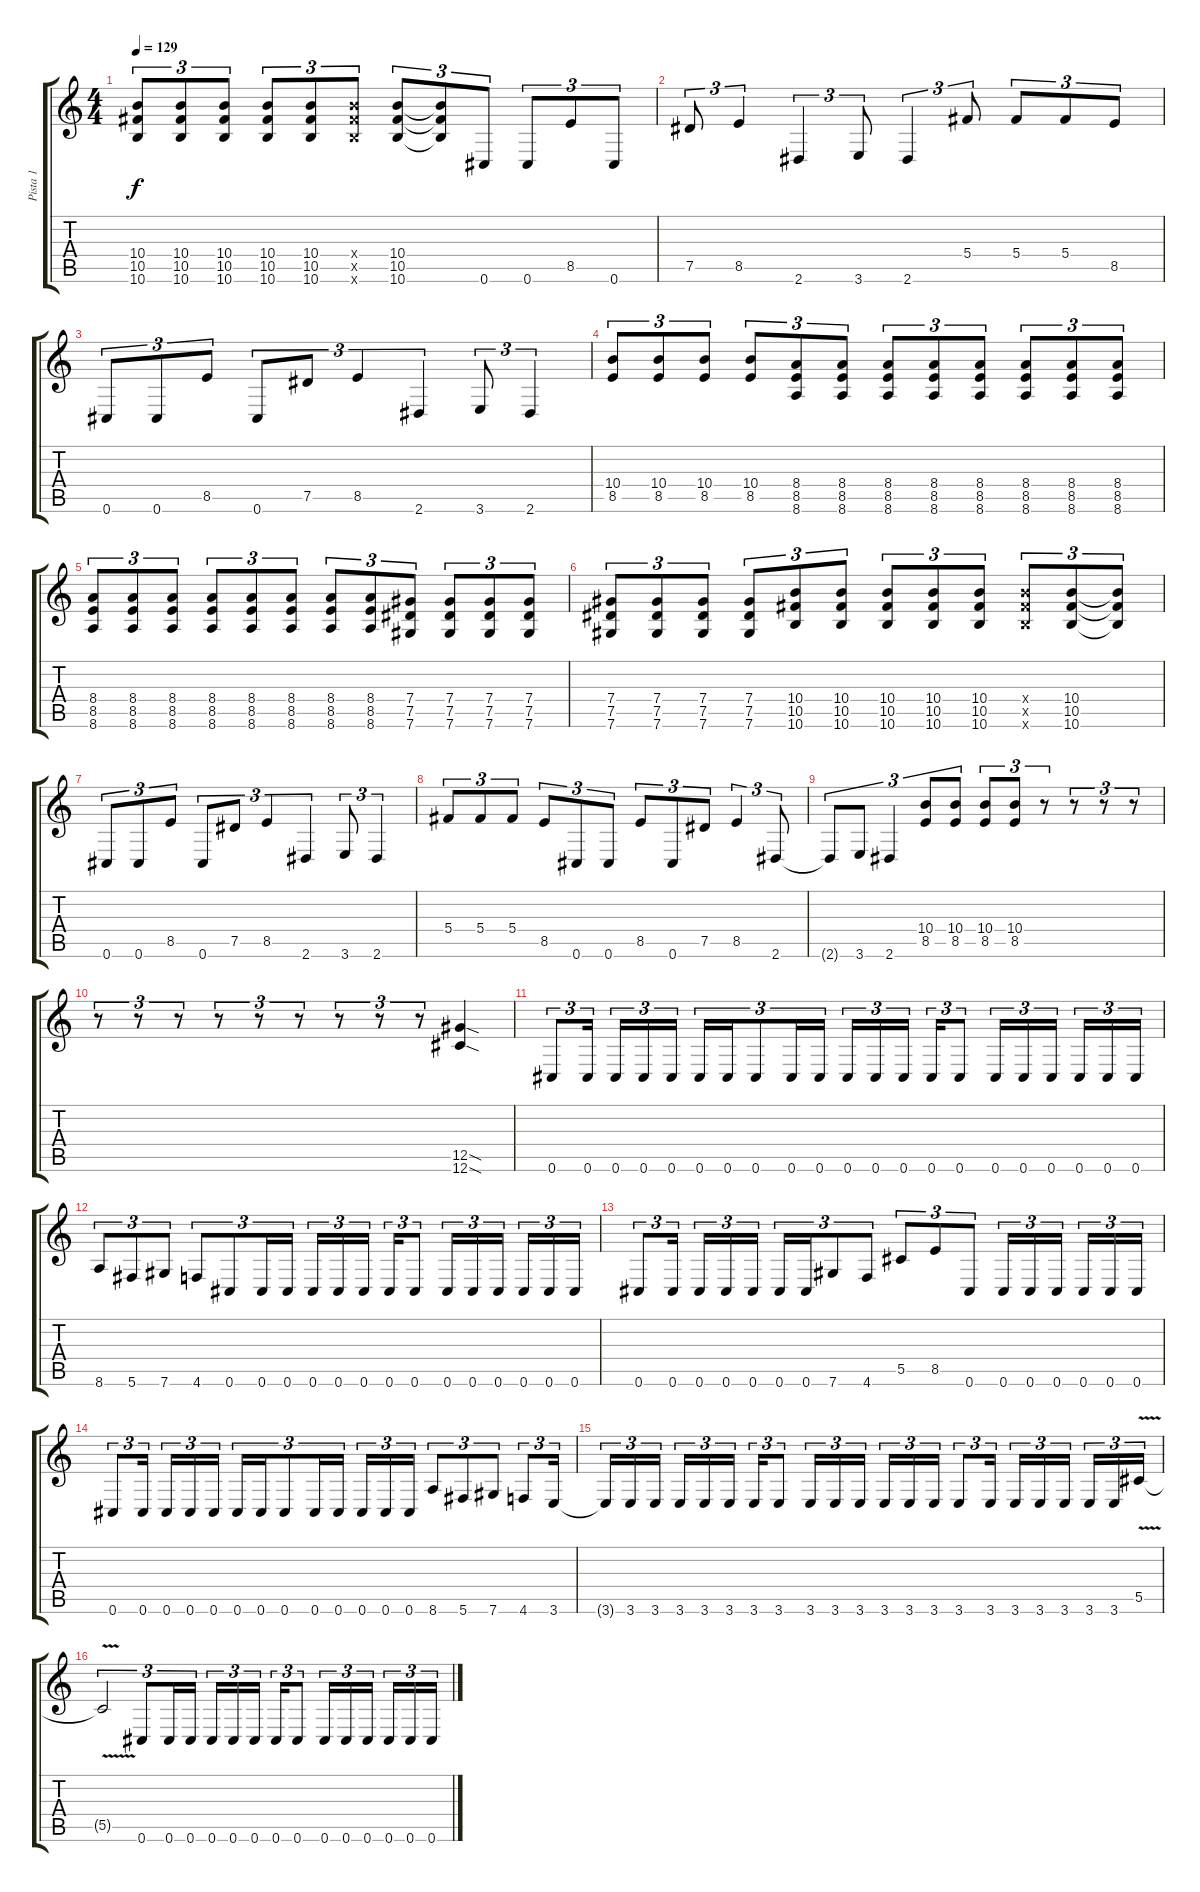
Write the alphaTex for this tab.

\track ("Pista 1" "Pista 1") {instrument distortionguitar}
\staff {score tabs}
\tuning (Eb4 Bb3 Gb3 Db3 Ab2 Db2) {hide}
\ts (4 4)
\tempo 129
\clef g2
\ks c
(10.4 10.5 10.6).8{tu (3 2) dy f} (10.4 10.5 10.6).8{tu (3 2)} (10.4 10.5 10.6).8{tu (3 2)} (10.4 10.5 10.6).8{tu (3 2)} (10.4 10.5 10.6).8{tu (3 2)} (10.4{x} 10.5{x} 10.6{x}).8{tu (3 2)} (10.4 10.5 10.6).8{tu (3 2)} (10.4{t} 10.5{t} 10.6{t}).8{tu (3 2)} 0.6.8{tu (3 2)} 0.6.8{tu (3 2)} 8.5.8{tu (3 2)} 0.6.8{tu (3 2)} |
7.5.8{tu (3 2)} 8.5.4{tu (3 2)} 2.6.4{tu (3 2)} 3.6.8{tu (3 2)} 2.6.4{tu (3 2)} 5.4.8{tu (3 2)} 5.4.8{tu (3 2)} 5.4.8{tu (3 2)} 8.5.8{tu (3 2)} |
0.6.8{tu (3 2)} 0.6.8{tu (3 2)} 8.5.8{tu (3 2)} 0.6.8{tu (3 2)} 7.5.8{tu (3 2)} 8.5.4{tu (3 2)} 2.6.4{tu (3 2)} 3.6.8{tu (3 2)} 2.6.4{tu (3 2)} |
(10.4 8.5).8{tu (3 2)} (10.4 8.5).8{tu (3 2)} (10.4 8.5).8{tu (3 2)} (10.4 8.5).8{tu (3 2)} (8.4 8.5 8.6).8{tu (3 2)} (8.4 8.5 8.6).8{tu (3 2)} (8.4 8.5 8.6).8{tu (3 2)} (8.4 8.5 8.6).8{tu (3 2)} (8.4 8.5 8.6).8{tu (3 2)} (8.4 8.5 8.6).8{tu (3 2)} (8.4 8.5 8.6).8{tu (3 2)} (8.4 8.5 8.6).8{tu (3 2)} |
(8.4 8.5 8.6).8{tu (3 2)} (8.4 8.5 8.6).8{tu (3 2)} (8.4 8.5 8.6).8{tu (3 2)} (8.4 8.5 8.6).8{tu (3 2)} (8.4 8.5 8.6).8{tu (3 2)} (8.4 8.5 8.6).8{tu (3 2)} (8.4 8.5 8.6).8{tu (3 2)} (8.4 8.5 8.6).8{tu (3 2)} (7.4 7.5 7.6).8{tu (3 2)} (7.4 7.5 7.6).8{tu (3 2)} (7.4 7.5 7.6).8{tu (3 2)} (7.4 7.5 7.6).8{tu (3 2)} |
(7.4 7.5 7.6).8{tu (3 2)} (7.4 7.5 7.6).8{tu (3 2)} (7.4 7.5 7.6).8{tu (3 2)} (7.4 7.5 7.6).8{tu (3 2)} (10.4 10.5 10.6).8{tu (3 2)} (10.4 10.5 10.6).8{tu (3 2)} (10.4 10.5 10.6).8{tu (3 2)} (10.4 10.5 10.6).8{tu (3 2)} (10.4 10.5 10.6).8{tu (3 2)} (10.4{x} 10.5{x} 10.6{x}).8{tu (3 2)} (10.4 10.5 10.6).8{tu (3 2)} (10.4{t} 10.5{t} 10.6{t}).8{tu (3 2)} |
0.6.8{tu (3 2)} 0.6.8{tu (3 2)} 8.5.8{tu (3 2)} 0.6.8{tu (3 2)} 7.5.8{tu (3 2)} 8.5.4{tu (3 2)} 2.6.4{tu (3 2)} 3.6.8{tu (3 2)} 2.6.4{tu (3 2)} |
5.4.8{tu (3 2)} 5.4.8{tu (3 2)} 5.4.8{tu (3 2)} 8.5.8{tu (3 2)} 0.6.8{tu (3 2)} 0.6.8{tu (3 2)} 8.5.8{tu (3 2)} 0.6.8{tu (3 2)} 7.5.8{tu (3 2)} 8.5.4{tu (3 2)} 2.6.8{tu (3 2)} |
2.6{t}.8{tu (3 2)} 3.6.8{tu (3 2)} 2.6.4{tu (3 2)} (10.4 8.5).8{tu (3 2)} (10.4 8.5).8{tu (3 2)} (10.4 8.5).8{tu (3 2)} (10.4 8.5).8{tu (3 2)} r.8{tu (3 2)} r.8{tu (3 2)} r.8{tu (3 2)} r.8{tu (3 2)} |
r.8{tu (3 2)} r.8{tu (3 2)} r.8{tu (3 2)} r.8{tu (3 2)} r.8{tu (3 2)} r.8{tu (3 2)} r.8{tu (3 2)} r.8{tu (3 2)} r.8{tu (3 2)} (12.5{sod} 12.6{sod}).4 |
0.6.8{tu (3 2)} 0.6.16{tu (3 2) beam splitsecondary} 0.6.16{tu (3 2)} 0.6.16{tu (3 2)} 0.6.16{tu (3 2)} 0.6.16{tu (3 2)} 0.6.16{tu (3 2)} 0.6.8{tu (3 2)} 0.6.16{tu (3 2)} 0.6.16{tu (3 2)} 0.6.16{tu (3 2)} 0.6.16{tu (3 2)} 0.6.16{tu (3 2) beam splitsecondary} 0.6.16{tu (3 2)} 0.6.8{tu (3 2)} 0.6.16{tu (3 2)} 0.6.16{tu (3 2)} 0.6.16{tu (3 2) beam splitsecondary} 0.6.16{tu (3 2)} 0.6.16{tu (3 2)} 0.6.16{tu (3 2)} |
8.6.8{tu (3 2)} 5.6.8{tu (3 2)} 7.6.8{tu (3 2)} 4.6.8{tu (3 2)} 0.6.8{tu (3 2)} 0.6.16{tu (3 2)} 0.6.16{tu (3 2)} 0.6.16{tu (3 2)} 0.6.16{tu (3 2)} 0.6.16{tu (3 2) beam splitsecondary} 0.6.16{tu (3 2)} 0.6.8{tu (3 2)} 0.6.16{tu (3 2)} 0.6.16{tu (3 2)} 0.6.16{tu (3 2) beam splitsecondary} 0.6.16{tu (3 2)} 0.6.16{tu (3 2)} 0.6.16{tu (3 2)} |
0.6.8{tu (3 2)} 0.6.16{tu (3 2) beam splitsecondary} 0.6.16{tu (3 2)} 0.6.16{tu (3 2)} 0.6.16{tu (3 2)} 0.6.16{tu (3 2)} 0.6.16{tu (3 2)} 7.6.8{tu (3 2)} 4.6.8{tu (3 2)} 5.5.8{tu (3 2)} 8.5.8{tu (3 2)} 0.6.8{tu (3 2)} 0.6.16{tu (3 2)} 0.6.16{tu (3 2)} 0.6.16{tu (3 2) beam splitsecondary} 0.6.16{tu (3 2)} 0.6.16{tu (3 2)} 0.6.16{tu (3 2)} |
0.6.8{tu (3 2)} 0.6.16{tu (3 2) beam splitsecondary} 0.6.16{tu (3 2)} 0.6.16{tu (3 2)} 0.6.16{tu (3 2)} 0.6.16{tu (3 2)} 0.6.16{tu (3 2)} 0.6.8{tu (3 2)} 0.6.16{tu (3 2)} 0.6.16{tu (3 2)} 0.6.16{tu (3 2)} 0.6.16{tu (3 2)} 0.6.16{tu (3 2)} 8.6.8{tu (3 2)} 5.6.8{tu (3 2)} 7.6.8{tu (3 2)} 4.6.8{tu (3 2)} 3.6.16{tu (3 2)} |
3.6{t}.16{tu (3 2)} 3.6.16{tu (3 2)} 3.6.16{tu (3 2) beam splitsecondary} 3.6.16{tu (3 2)} 3.6.16{tu (3 2)} 3.6.16{tu (3 2)} 3.6.16{tu (3 2)} 3.6.8{tu (3 2)} 3.6.16{tu (3 2)} 3.6.16{tu (3 2)} 3.6.16{tu (3 2)} 3.6.16{tu (3 2)} 3.6.16{tu (3 2)} 3.6.16{tu (3 2)} 3.6.8{tu (3 2)} 3.6.16{tu (3 2)} 3.6.16{tu (3 2)} 3.6.16{tu (3 2)} 3.6.16{tu (3 2) beam splitsecondary} 3.6.16{tu (3 2)} 3.6.16{tu (3 2)} 5.5{v}.16{tu (3 2)} |
5.5{t}.2{tu (3 2)} 0.6.8{tu (3 2)} 0.6.16{tu (3 2)} 0.6.16{tu (3 2)} 0.6.16{tu (3 2)} 0.6.16{tu (3 2)} 0.6.16{tu (3 2) beam splitsecondary} 0.6.16{tu (3 2)} 0.6.8{tu (3 2)} 0.6.16{tu (3 2)} 0.6.16{tu (3 2)} 0.6.16{tu (3 2) beam splitsecondary} 0.6.16{tu (3 2)} 0.6.16{tu (3 2)} 0.6.16{tu (3 2)}
